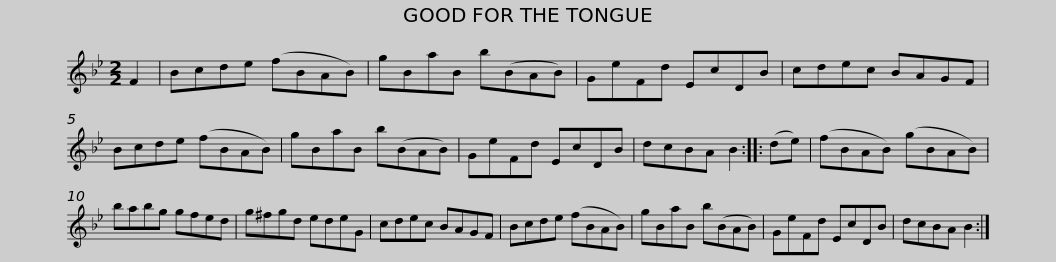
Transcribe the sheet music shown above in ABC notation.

X:1
L:1/8
M:2/2
I:linebreak $
K:Bb
V:1 treble
V:1
 F2 | Bcde (fBAB) | gBaB b(BAB) | GeFd EcDB | cdec BAGF | %5
 Bcde (fBAB) |$ gBaB b(BAB) | GeFd EcDB | dcBA B2 :: (de) | %10
 (fBAB) (gBAB) | babg gfed |$ g^fgd edeG | cdec BAGF | Bcde (fBAB) | %15
 gBaB b(BAB) | GeFd EcDB | dcBA B2 :| %18
